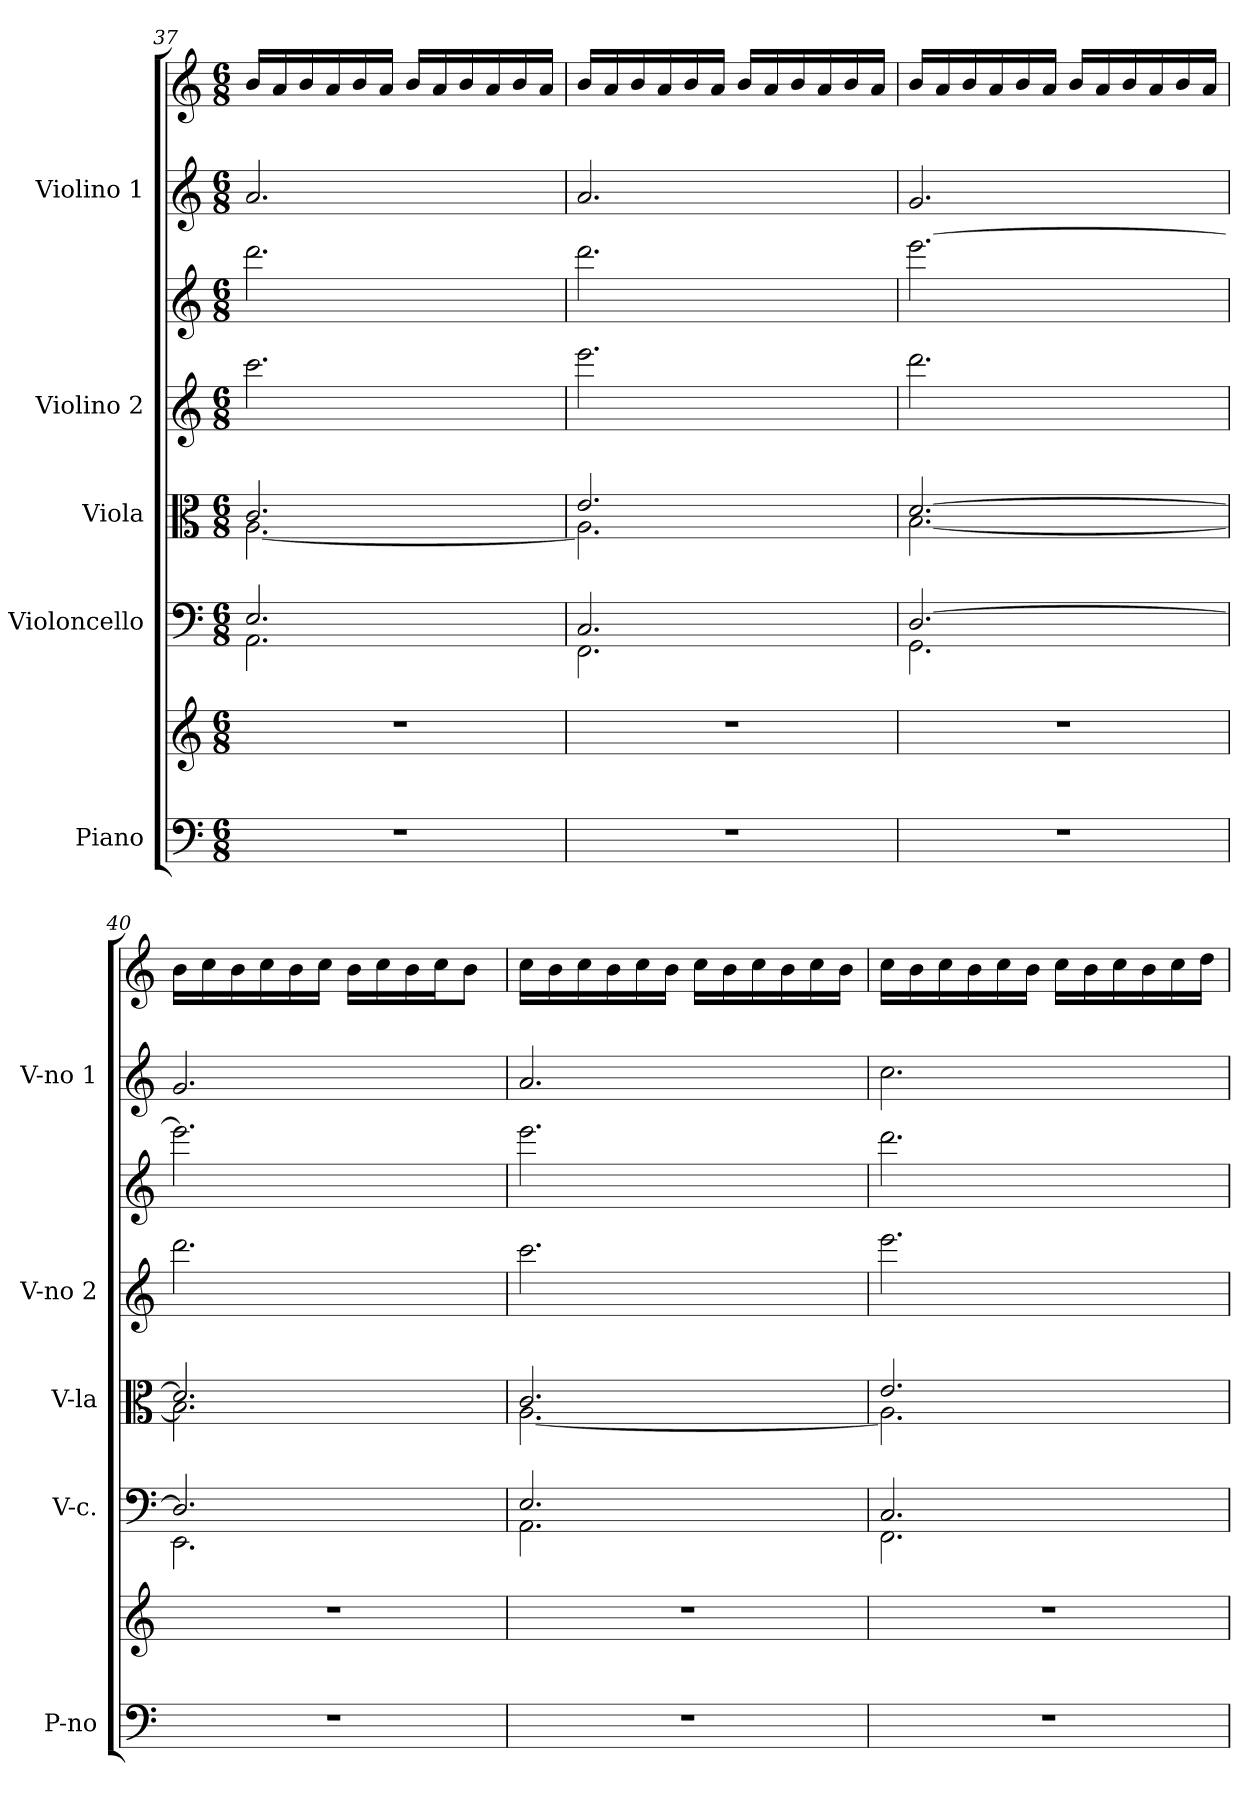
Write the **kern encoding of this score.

**kern	**kern	**kern	**kern	**kern	**kern	**kern	**kern
*part5	*part5	*part4	*part3	*part2	*part2	*part1	*part1
*staff8	*staff7	*staff6	*staff5	*staff4	*staff3	*staff2	*staff1
*I"Piano	*	*I"Violoncello	*I"Viola	*I"Violino 2	*	*I"Violino 1	*
*I'P-no	*	*I'V-c.	*I'V-la	*I'V-no 2	*	*I'V-no 1	*
*clefF4	*clefG2	*clefF4	*clefC3	*clefG2	*clefG2	*clefG2	*clefG2
*k[]	*k[]	*k[]	*k[]	*k[]	*k[]	*k[]	*k[]
*M6/8	*M6/8	*M6/8	*M6/8	*M6/8	*M6/8	*M6/8	*M6/8
=37	=37	=37	=37	=37	=37	=37	=37
*	*	*^	*^	*	*	*	*
2.r	2.r	2.E/	2.AA\	2.c/	[2.A\	2.ccc\	2.ddd\	2.a/	16b/LL
.	.	.	.	.	.	.	.	.	16a/
.	.	.	.	.	.	.	.	.	16b/
.	.	.	.	.	.	.	.	.	16a/
.	.	.	.	.	.	.	.	.	16b/
.	.	.	.	.	.	.	.	.	16a/JJ
.	.	.	.	.	.	.	.	.	16b/LL
.	.	.	.	.	.	.	.	.	16a/
.	.	.	.	.	.	.	.	.	16b/
.	.	.	.	.	.	.	.	.	16a/
.	.	.	.	.	.	.	.	.	16b/
.	.	.	.	.	.	.	.	.	16a/JJ
=38	=38	=38	=38	=38	=38	=38	=38	=38	=38
2.r	2.r	2.C/	2.FF\	2.e/	2.A\]	2.eee\	2.ddd\	2.a/	16b/LL
.	.	.	.	.	.	.	.	.	16a/
.	.	.	.	.	.	.	.	.	16b/
.	.	.	.	.	.	.	.	.	16a/
.	.	.	.	.	.	.	.	.	16b/
.	.	.	.	.	.	.	.	.	16a/JJ
.	.	.	.	.	.	.	.	.	16b/LL
.	.	.	.	.	.	.	.	.	16a/
.	.	.	.	.	.	.	.	.	16b/
.	.	.	.	.	.	.	.	.	16a/
.	.	.	.	.	.	.	.	.	16b/
.	.	.	.	.	.	.	.	.	16a/JJ
!!LO:PB:g=z
=39	=39	=39	=39	=39	=39	=39	=39	=39	=39
2.r	2.r	[2.D/	2.GG\	[2.d/	[2.B\	2.ddd\	[2.eee\	2.g/	16b/LL
.	.	.	.	.	.	.	.	.	16a/
.	.	.	.	.	.	.	.	.	16b/
.	.	.	.	.	.	.	.	.	16a/
.	.	.	.	.	.	.	.	.	16b/
.	.	.	.	.	.	.	.	.	16a/JJ
.	.	.	.	.	.	.	.	.	16b/LL
.	.	.	.	.	.	.	.	.	16a/
.	.	.	.	.	.	.	.	.	16b/
.	.	.	.	.	.	.	.	.	16a/
.	.	.	.	.	.	.	.	.	16b/
.	.	.	.	.	.	.	.	.	16a/JJ
=40	=40	=40	=40	=40	=40	=40	=40	=40	=40
2.r	2.r	2.D/]	2.EE\	2.d/]	2.B\]	2.ddd\	2.eee\]	2.g/	16b\LL
.	.	.	.	.	.	.	.	.	16cc\
.	.	.	.	.	.	.	.	.	16b\
.	.	.	.	.	.	.	.	.	16cc\
.	.	.	.	.	.	.	.	.	16b\
.	.	.	.	.	.	.	.	.	16cc\JJ
.	.	.	.	.	.	.	.	.	16b\LL
.	.	.	.	.	.	.	.	.	16cc\
.	.	.	.	.	.	.	.	.	16b\
.	.	.	.	.	.	.	.	.	16cc\J
.	.	.	.	.	.	.	.	.	8b\J
=41	=41	=41	=41	=41	=41	=41	=41	=41	=41
2.r	2.r	2.E/	2.AA\	2.c/	[2.A\	2.ccc\	2.eee\	2.a/	16cc\LL
.	.	.	.	.	.	.	.	.	16b\
.	.	.	.	.	.	.	.	.	16cc\
.	.	.	.	.	.	.	.	.	16b\
.	.	.	.	.	.	.	.	.	16cc\
.	.	.	.	.	.	.	.	.	16b\JJ
.	.	.	.	.	.	.	.	.	16cc\LL
.	.	.	.	.	.	.	.	.	16b\
.	.	.	.	.	.	.	.	.	16cc\
.	.	.	.	.	.	.	.	.	16b\
.	.	.	.	.	.	.	.	.	16cc\
.	.	.	.	.	.	.	.	.	16b\JJ
!!LO:PB:g=z
=42	=42	=42	=42	=42	=42	=42	=42	=42	=42
2.r	2.r	2.C/	2.FF\	2.e/	2.A\]	2.eee\	2.ddd\	2.cc\	16cc\LL
.	.	.	.	.	.	.	.	.	16b\
.	.	.	.	.	.	.	.	.	16cc\
.	.	.	.	.	.	.	.	.	16b\
.	.	.	.	.	.	.	.	.	16cc\
.	.	.	.	.	.	.	.	.	16b\JJ
.	.	.	.	.	.	.	.	.	16cc\LL
.	.	.	.	.	.	.	.	.	16b\
.	.	.	.	.	.	.	.	.	16cc\
.	.	.	.	.	.	.	.	.	16b\
.	.	.	.	.	.	.	.	.	16cc\
.	.	.	.	.	.	.	.	.	16dd\JJ
*	*	*v	*v	*	*	*	*	*	*
*	*	*	*v	*v	*	*	*	*
=	=	=	=	=	=	=	=
*-	*-	*-	*-	*-	*-	*-	*-
